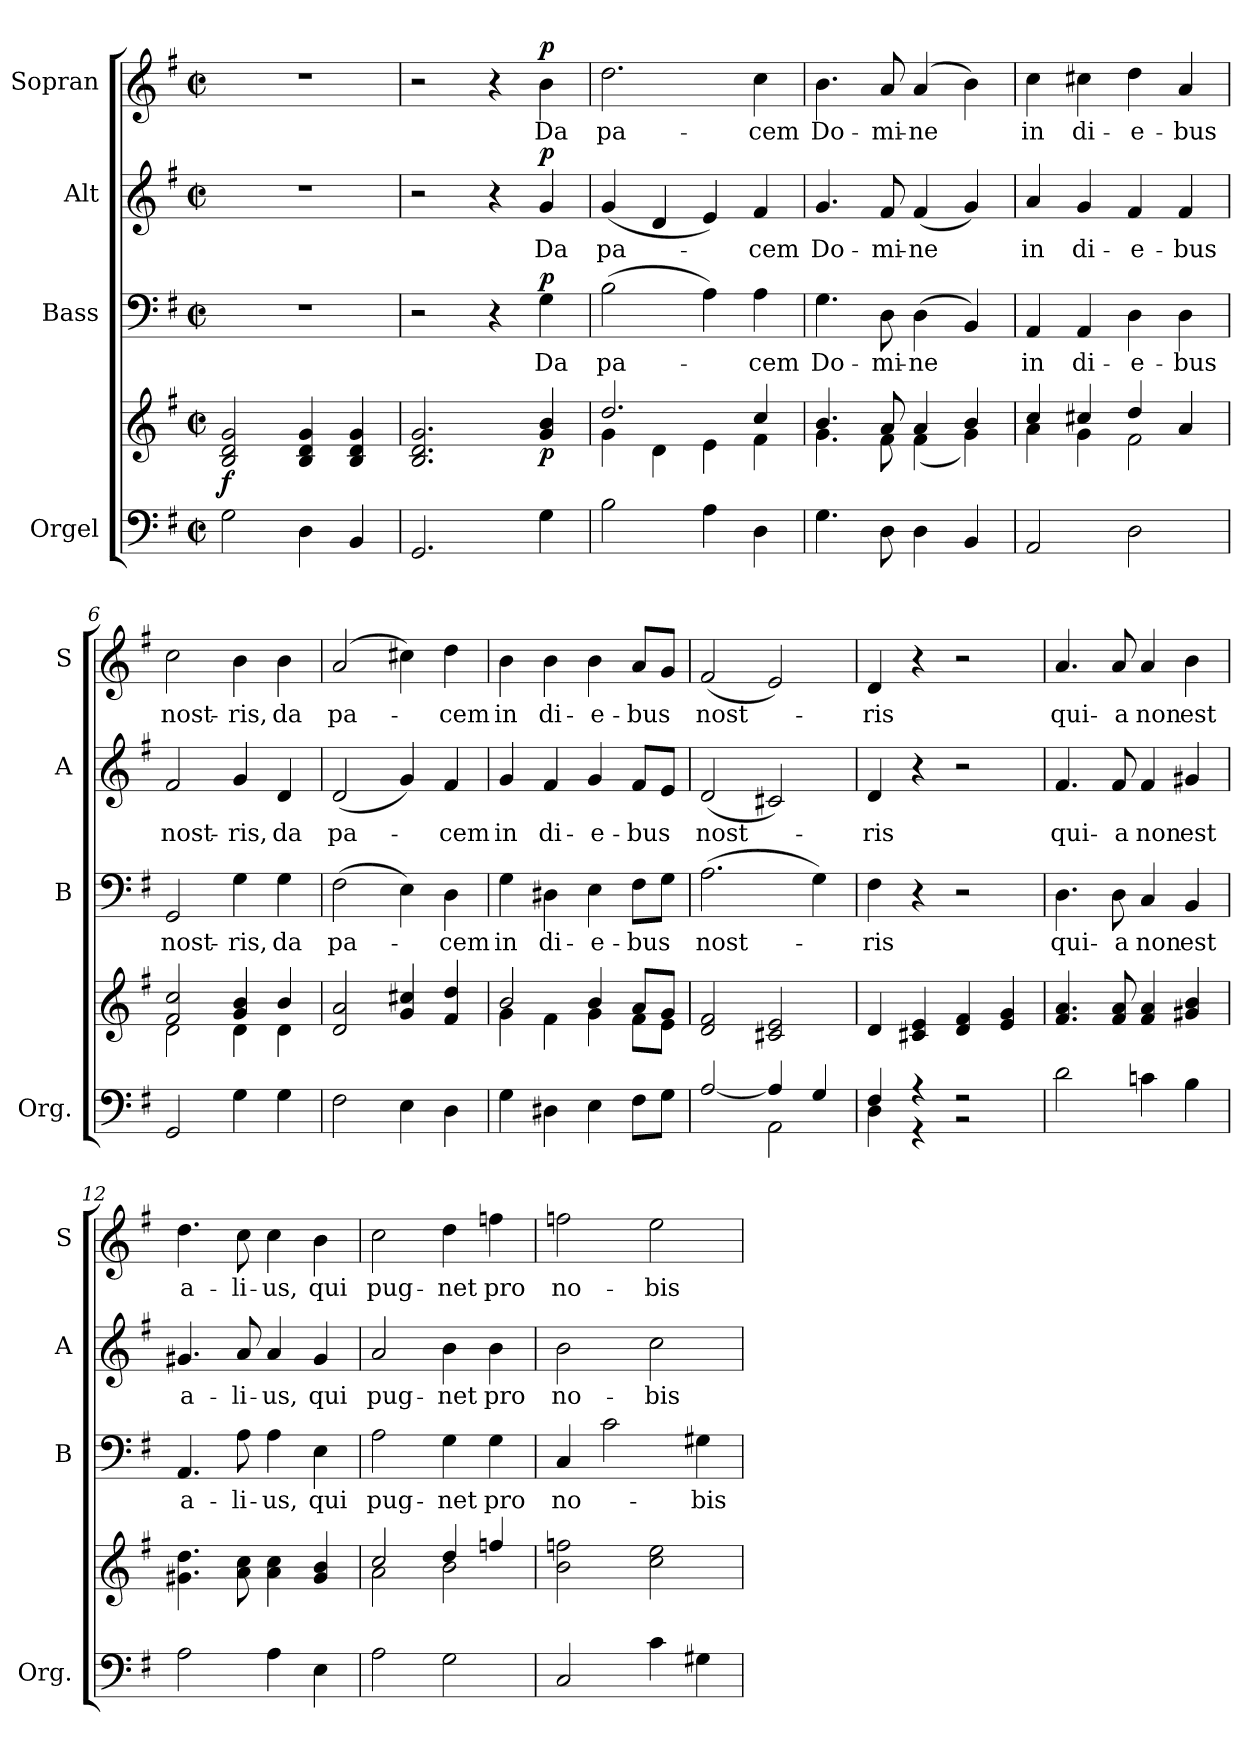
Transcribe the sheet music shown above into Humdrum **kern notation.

**kern	**kern	**dynam	**kern	**text	**dynam	**kern	**text	**dynam	**kern	**text	**dynam
*part4	*part4	*part4	*part3	*part3	*part3	*part2	*part2	*part2	*part1	*part1	*part1
*staff5	*staff4	*staff4/5	*staff3	*staff3	*staff3	*staff2	*staff2	*staff2	*staff1	*staff1	*staff1
*I"Orgel	*	*	*I"Bass	*	*	*I"Alt	*	*	*I"Sopran	*	*
*I'Org.	*	*	*I'B	*	*	*I'A	*	*	*I'S	*	*
*clefF4	*clefG2	*	*clefF4	*	*	*clefG2	*	*	*clefG2	*	*
*k[f#]	*k[f#]	*	*k[f#]	*	*	*k[f#]	*	*	*k[f#]	*	*
*G:	*G:	*	*G:	*	*	*G:	*	*	*G:	*	*
*M2/2	*M2/2	*	*M2/2	*	*	*M2/2	*	*	*M2/2	*	*
*met(c|)	*met(c|)	*	*met(c|)	*	*	*met(c|)	*	*	*met(c|)	*	*
=1	=1	=1	=1	=1	=1	=1	=1	=1	=1	=1	=1
!	!	!LO:DY:b	!	!	!	!	!	!	!	!	!
2G\	2B/ 2d/ 2g/	f	1r	.	.	1r	.	.	1r	.	.
4D\	4B/ 4d/ 4g/	.	.	.	.	.	.	.	.	.	.
4BB/	4B/ 4d/ 4g/	.	.	.	.	.	.	.	.	.	.
=2	=2	=2	=2	=2	=2	=2	=2	=2	=2	=2	=2
2.GG/	2.B/ 2.d/ 2.g/	.	2r	.	.	2r	.	.	2r	.	.
.	.	.	4r	.	.	4r	.	.	4r	.	.
!	!	!LO:DY:b	!	!LO:LY:b	!LO:DY:a	!	!LO:LY:b	!LO:DY:a	!	!LO:LY:b	!LO:DY:a
4G\	4g/ 4b/	p	4G\	Da	p	4g/	Da	p	4b\	Da	p
=3	=3	=3	=3	=3	=3	=3	=3	=3	=3	=3	=3
*	*^	*	*	*	*	*	*	*	*	*	*
!	!	!	!	!	!LO:LY:b	!	!	!LO:LY:b	!	!	!LO:LY:b	!
2B\	2.dd/	4g\	.	(>2B\	pa-	.	(<4g/	pa-	.	2.dd\	pa-	.
.	.	4d\	.	.	.	.	4d/	.	.	.	.	.
4A\	.	4e\	.	4A\)	.	.	4e/)	.	.	.	.	.
!	!	!	!	!	!LO:LY:b	!	!	!LO:LY:b	!	!	!LO:LY:b	!
4D\	4cc/	4f#\	.	4A\	-cem	.	4f#/	-cem	.	4cc\	-cem	.
=4	=4	=4	=4	=4	=4	=4	=4	=4	=4	=4	=4	=4
!	!	!	!	!	!LO:LY:b	!	!	!LO:LY:b	!	!	!LO:LY:b	!
4.G\	4.b/	4.g\	.	4.G\	Do-	.	4.g/	Do-	.	4.b\	Do-	.
!	!	!	!	!	!LO:LY:b	!	!	!LO:LY:b	!	!	!LO:LY:b	!
8D\	8a/	8f#\	.	8D\	-mi-	.	8f#/	-mi-	.	8a/	-mi-	.
!	!	!	!	!	!LO:LY:b	!	!	!LO:LY:b	!	!	!LO:LY:b	!
4D\	4a/	(<4f#\	.	(>4D\	-ne	.	(<4f#/	-ne	.	(4a/	-ne	.
4BB/	4b/	4g\)	.	4BB/)	.	.	4g/)	.	.	4b\)	.	.
=5	=5	=5	=5	=5	=5	=5	=5	=5	=5	=5	=5	=5
!	!	!	!	!	!LO:LY:b	!	!	!LO:LY:b	!	!	!LO:LY:b	!
2AA/	4cc/	4a\	.	4AA/	in	.	4a/	in	.	4cc\	in	.
!	!	!	!	!	!LO:LY:b	!	!	!LO:LY:b	!	!	!LO:LY:b	!
.	4cc#X/	4g\	.	4AA/	di-	.	4g/	di-	.	4cc#X\	di-	.
!	!	!	!	!	!LO:LY:b	!	!	!LO:LY:b	!	!	!LO:LY:b	!
2D\	4dd/	2f#\	.	4D\	-e-	.	4f#/	-e-	.	4dd\	-e-	.
!	!	!	!	!	!LO:LY:b	!	!	!LO:LY:b	!	!	!LO:LY:b	!
.	4a/	.	.	4D\	-bus	.	4f#/	-bus	.	4a/	-bus	.
!!LO:LB:g=z
=6	=6	=6	=6	=6	=6	=6	=6	=6	=6	=6	=6	=6
!	!	!	!	!	!LO:LY:b	!	!	!LO:LY:b	!	!	!LO:LY:b	!
2GG/	2f#/ 2cc/	2d\	.	2GG/	nost-	.	2f#/	nost-	.	2cc\	nost-	.
!	!	!	!	!	!LO:LY:b	!	!	!LO:LY:b	!	!	!LO:LY:b	!
4G\	4g/ 4b/	4d\	.	4G\	-ris,	.	4g/	-ris,	.	4b\	-ris,	.
!	!	!	!	!	!LO:LY:b	!	!	!LO:LY:b	!	!	!LO:LY:b	!
4G\	4b/	4d\	.	4G\	da	.	4d/	da	.	4b\	da	.
=7	=7	=7	=7	=7	=7	=7	=7	=7	=7	=7	=7	=7
!	!	!	!	!	!LO:LY:b	!	!	!LO:LY:b	!	!	!LO:LY:b	!
*	*v	*v	*	*	*	*	*	*	*	*	*	*
2F#\	2d/ 2a/	.	(>2F#\	pa-	.	(<2d/	pa-	.	(2a/	pa-	.
4E\	4g/ 4cc#X/	.	4E\)	.	.	4g/)	.	.	4cc#X\)	.	.
!	!	!	!	!LO:LY:b	!	!	!LO:LY:b	!	!	!LO:LY:b	!
4D\	4f#/ 4dd/	.	4D\	-cem	.	4f#/	-cem	.	4dd\	-cem	.
=8	=8	=8	=8	=8	=8	=8	=8	=8	=8	=8	=8
*	*^	*	*	*	*	*	*	*	*	*	*
!	!	!	!	!	!LO:LY:b	!	!	!LO:LY:b	!	!	!LO:LY:b	!
4G\	2b/	4g\	.	4G\	in	.	4g/	in	.	4b\	in	.
!	!	!	!	!	!LO:LY:b	!	!	!LO:LY:b	!	!	!LO:LY:b	!
4D#X\	.	4f#\	.	4D#X\	di-	.	4f#/	di-	.	4b\	di-	.
!	!	!	!	!	!LO:LY:b	!	!	!LO:LY:b	!	!	!LO:LY:b	!
4E\	4b/	4g\	.	4E\	-e-	.	4g/	-e-	.	4b\	-e-	.
!	!	!	!	!	!LO:LY:b	!	!	!LO:LY:b	!	!	!LO:LY:b	!
8F#\L	8a/L	8f#\L	.	8F#\L	-bus	.	8f#/L	-bus	.	8a/L	-bus	.
8G\J	8g/J	8e\J	.	8G\J	.	.	8e/J	.	.	8g/J	.	.
=9	=9	=9	=9	=9	=9	=9	=9	=9	=9	=9	=9	=9
*^	*	*	*	*	*	*	*	*	*	*	*	*
!	!	!	!	!	!	!LO:LY:b	!	!	!LO:LY:b	!	!	!LO:LY:b	!
*	*	*v	*v	*	*	*	*	*	*	*	*	*	*
[>2A/	2ryy	2d/ 2f#/	.	(>2.A\	nost-	.	(<2d/	nost-	.	(<2f#/	nost-	.
4A/]	2AA\	2c#X/ 2e/	.	.	.	.	2c#X/)	.	.	2e/)	.	.
4G/	.	.	.	4G\)	.	.	.	.	.	.	.	.
=10	=10	=10	=10	=10	=10	=10	=10	=10	=10	=10	=10	=10
!	!	!	!	!	!LO:LY:b	!	!	!LO:LY:b	!	!	!LO:LY:b	!
4F#/	4D\	4d/	.	4F#\	-ris	.	4d/	-ris	.	4d/	-ris	.
4r	4r	4c#X/ 4e/	.	4r	.	.	4r	.	.	4r	.	.
2r	2r	4d/ 4f#/	.	2r	.	.	2r	.	.	2r	.	.
.	.	4e/ 4g/	.	.	.	.	.	.	.	.	.	.
*v	*v	*	*	*	*	*	*	*	*	*	*	*
!!LO:PB:g=z
=11	=11	=11	=11	=11	=11	=11	=11	=11	=11	=11	=11
!	!	!	!	!LO:LY:b	!	!	!LO:LY:b	!	!	!LO:LY:b	!
2d\	4.f#/ 4.a/	.	4.D\	qui-	.	4.f#/	qui-	.	4.a/	qui-	.
!	!	!	!	!LO:LY:b	!	!	!LO:LY:b	!	!	!LO:LY:b	!
.	8f#/ 8a/	.	8D\	-a	.	8f#/	-a	.	8a/	-a	.
!	!	!	!	!LO:LY:b	!	!	!LO:LY:b	!	!	!LO:LY:b	!
4cn\	4f#/ 4a/	.	4C/	non	.	4f#/	non	.	4a/	non	.
!	!	!	!	!LO:LY:b	!	!	!LO:LY:b	!	!	!LO:LY:b	!
4B\	4g#X/ 4b/	.	4BB/	est	.	4g#X/	est	.	4b\	est	.
=12	=12	=12	=12	=12	=12	=12	=12	=12	=12	=12	=12
!	!	!	!	!LO:LY:b	!	!	!LO:LY:b	!	!	!LO:LY:b	!
2A\	4.g#X\ 4.dd\	.	4.AA/	a-	.	4.g#X/	a-	.	4.dd\	a-	.
!	!	!	!	!LO:LY:b	!	!	!LO:LY:b	!	!	!LO:LY:b	!
.	8a\ 8cc\	.	8A\	-li-	.	8a/	-li-	.	8cc\	-li-	.
!	!	!	!	!LO:LY:b	!	!	!LO:LY:b	!	!	!LO:LY:b	!
4A\	4a\ 4cc\	.	4A\	-us,	.	4a/	-us,	.	4cc\	-us,	.
!	!	!	!	!LO:LY:b	!	!	!LO:LY:b	!	!	!LO:LY:b	!
4E\	4g#/ 4b/	.	4E\	qui	.	4g#/	qui	.	4b\	qui	.
=13	=13	=13	=13	=13	=13	=13	=13	=13	=13	=13	=13
*	*^	*	*	*	*	*	*	*	*	*	*
!	!	!	!	!	!LO:LY:b	!	!	!LO:LY:b	!	!	!LO:LY:b	!
2A\	2cc/	2a\	.	2A\	pug-	.	2a/	pug-	.	2cc\	pug-	.
!	!	!	!	!	!LO:LY:b	!	!	!LO:LY:b	!	!	!LO:LY:b	!
2G\	4dd/	2b\	.	4G\	-net	.	4b\	-net	.	4dd\	-net	.
!	!	!	!	!	!LO:LY:b	!	!	!LO:LY:b	!	!	!LO:LY:b	!
.	4ffn/	.	.	4G\	pro	.	4b\	pro	.	4ffn\	pro	.
*	*v	*v	*	*	*	*	*	*	*	*	*	*
=14	=14	=14	=14	=14	=14	=14	=14	=14	=14	=14	=14
!	!	!	!	!LO:LY:b	!	!	!LO:LY:b	!	!	!LO:LY:b	!
2C/	2b\ 2ffn\	.	4C/	no-	.	2b\	no-	.	2ffn\	no-	.
.	.	.	2c\	.	.	.	.	.	.	.	.
!	!	!	!	!	!	!	!LO:LY:b	!	!	!LO:LY:b	!
4c\	2cc\ 2ee\	.	.	.	.	2cc\	-bis	.	2ee\	-bis	.
!	!	!	!	!LO:LY:b	!	!	!	!	!	!	!
4G#X\	.	.	4G#X\	-bis	.	.	.	.	.	.	.
=	=	=	=	=	=	=	=	=	=	=	=
*-	*-	*-	*-	*-	*-	*-	*-	*-	*-	*-	*-
